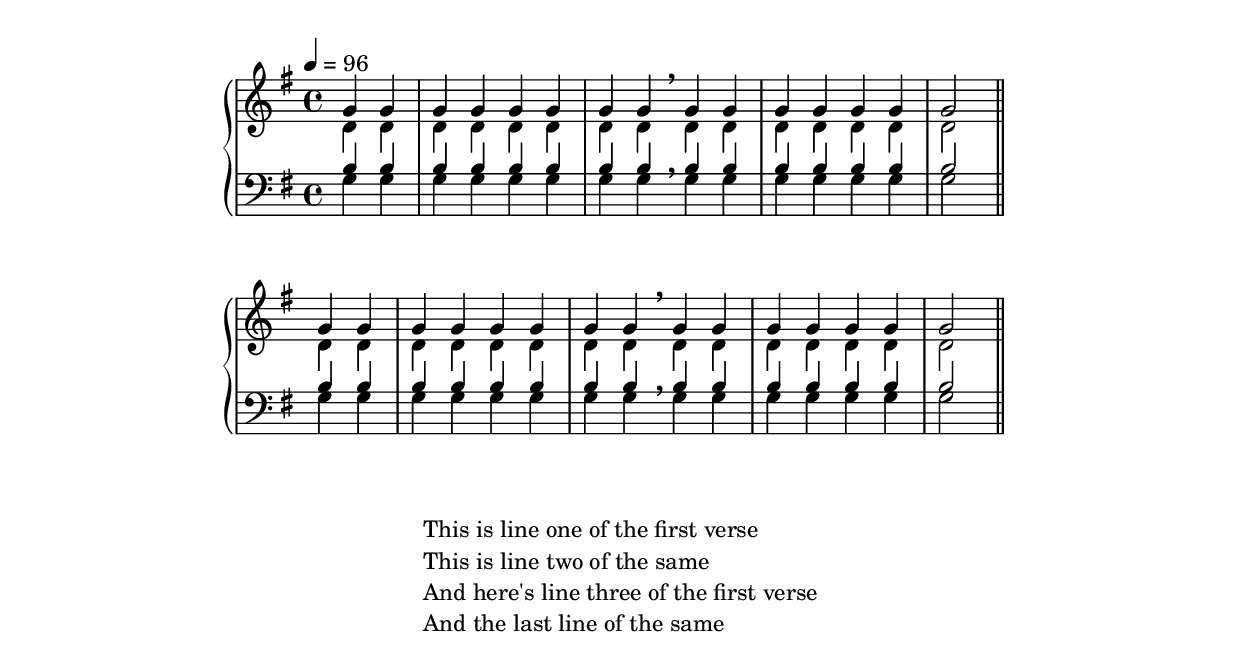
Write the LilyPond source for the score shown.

%% DO NOT EDIT this file manually; it is automatically
%% generated from LSR http://lsr.dsi.unimi.it
%% Make any changes in LSR itself, or in Documentation/snippets/new/ ,
%% and then run scripts/auxiliar/makelsr.py
%%
%% This file is in the public domain.
\version "2.14.0"

\header {
  lsrtags = "vocal-music, template"

%% Translation of GIT committish: 8b93de6ce951b7b14bc7818f31019524295b990f
  texidoces = "
  Este fragmento de código muestra una forma de preparar un himno cuando
cada línea comienza con un compás parcial.  También muestra cómo
añadir los versos como texto independiente debajo de la música.

"

  doctitlees = "Plantilla para himnos"

%% Translation of GIT committish: c3b519f0dd5ff0f8ccfc9a39ed1fe8df8b43741c
  texidocit = "
Il codice seguente presenta un modo di impostare un inno in cui ogni verso
inizia e finisce con una misura parziale.  Mostra anche come aggiungere delle
strofe come testo separato sotto la musica.

"
  doctitleit = "Modello per inno"

%%    Translation of GIT committish: ab9e3136d78bfaf15cc6d77ed1975d252c3fe506

  texidocde = "
Dieses Beispiel zeigt eine Möglichkeit, eine Hymnusmelodie zu setzen, in
der jede Zeiel mit einem Auftakt beginnt und einem unvollständigen
Takt abschließt.  Es zeigt auch, wie man die Strophen als allein stehenden
Text unter die Noten hinzufügt.

"
  doctitlede = "Hymnus-Vorlage"


%% Translation of GIT committish: 26375d5016d8d180fc914bfd07cf76f4168f2e37

  texidocfr = "
Le code ci-dessous illustre la manière d'agencer un cantique liturgique
dans lequel chaque ligne débute et se termine par une mesure incomplète.
Vous noterez par ailleurs l'affichage des paroles indépendamment de la
musique.

"
  doctitlefr = "Modèle pour cantique"

  texidoc = "
This code shows one way of setting out a hymn tune when each line
starts and ends with a partial measure.  It also shows how to add the
verses as stand-alone text under the music.

"
  doctitle = "Hymn template"
} % begin verbatim

Timeline = {
  \time 4/4
  \tempo 4=96
  \partial 2
  s2 | s1 | s2 \breathe s2 | s1 | s2 \bar "||" \break
  s2 | s1 | s2 \breathe s2 | s1 | s2 \bar "||"
}

SopranoMusic = \relative g' {
  g4 g | g g g g | g g g g | g g g g | g2
  g4 g | g g g g | g g g g | g g g g | g2
}

AltoMusic = \relative c' {
  d4 d | d d d d | d d d d | d d d d | d2
  d4 d | d d d d | d d d d | d d d d | d2
}

TenorMusic = \relative a {
  b4 b | b b b b | b b b b | b b b b | b2
  b4 b | b b b b | b b b b | b b b b | b2
}

BassMusic =  \relative g {
  g4 g | g g g g | g g g g | g g g g | g2
  g4 g | g g g g | g g g g | g g g g | g2
}

global = {
 \key g \major
}

\score {  % Start score
  <<
    \new PianoStaff <<  % Start pianostaff
      \new Staff <<  % Start Staff = RH
        \global
        \clef "treble"
        \new Voice = "Soprano" <<  % Start Voice = "Soprano"
          \Timeline
          \voiceOne
          \SopranoMusic
        >>  % End Voice = "Soprano"
        \new Voice = "Alto" <<  % Start Voice = "Alto"
          \Timeline
          \voiceTwo
          \AltoMusic
        >>  % End Voice = "Alto"
      >>  % End Staff = RH
      \new Staff <<  % Start Staff = LH
        \global
        \clef "bass"
        \new Voice = "Tenor" <<  % Start Voice = "Tenor"
          \Timeline
          \voiceOne
          \TenorMusic
        >>  % End Voice = "Tenor"
        \new Voice = "Bass" <<  % Start Voice = "Bass"
          \Timeline
          \voiceTwo
          \BassMusic
        >>  % End Voice = "Bass"
      >>  % End Staff = LH
    >>  % End pianostaff
  >>
}  % End score

\markup {
  \fill-line {
    ""
    {
      \column {
        \left-align {
          "This is line one of the first verse"
          "This is line two of the same"
          "And here's line three of the first verse"
          "And the last line of the same"
        }
      }
    }
    ""
  }
}

\paper {  % Start paper block
  indent = 0     % don't indent first system
  line-width = 130   % shorten line length to suit music
}  % End paper block

